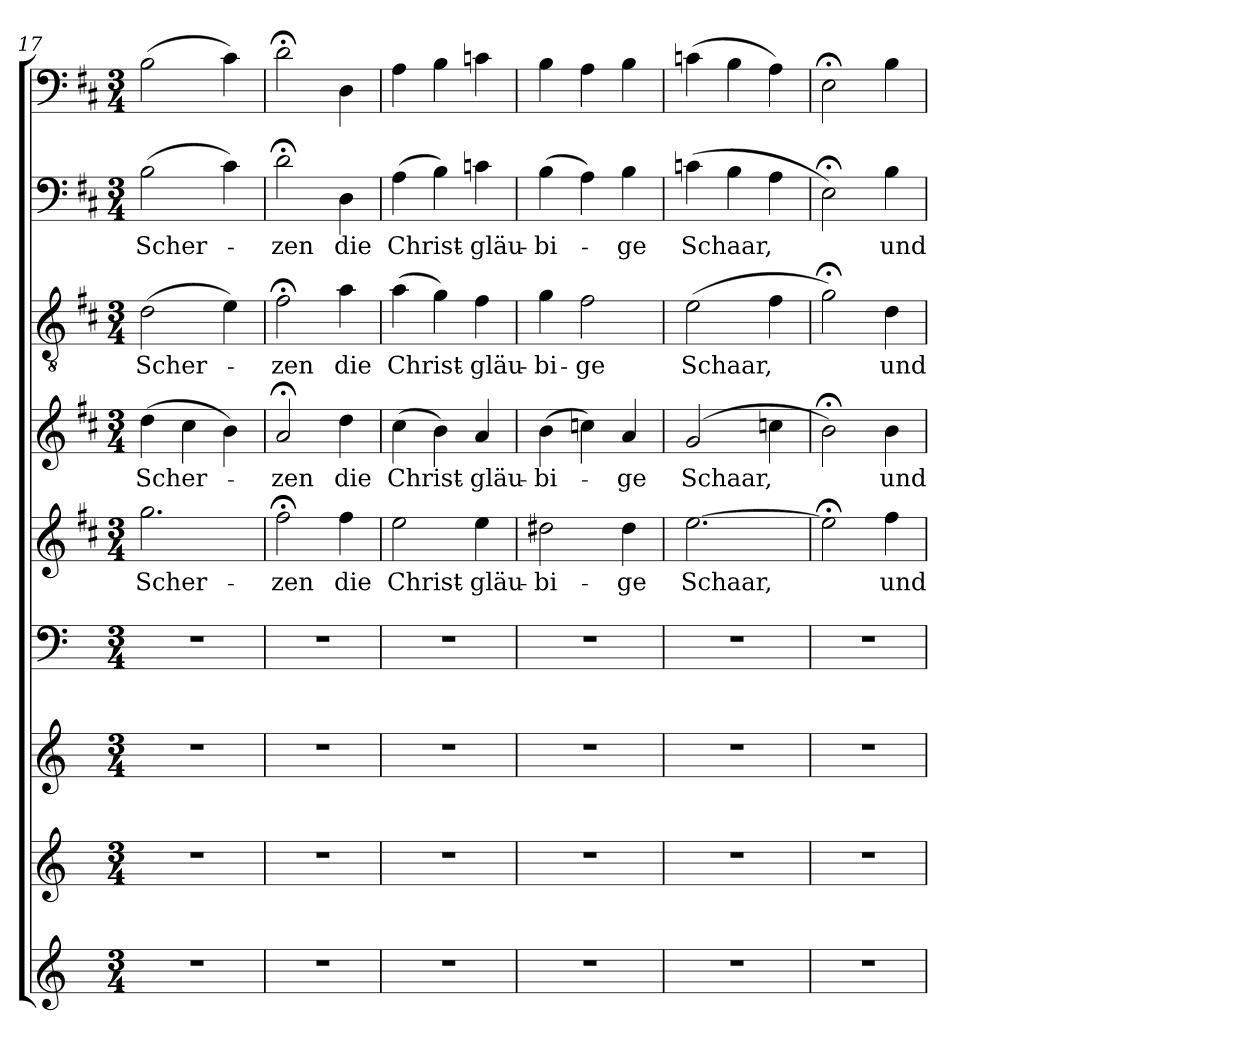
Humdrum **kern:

**kern	**kern	**kern	**kern	**kern	**text	**kern	**text	**kern	**text	**kern	**text	**kern
*part9	*part8	*part7	*part6	*part5	*part5	*part4	*part4	*part3	*part3	*part2	*part2	*part1
*staff9	*staff8	*staff7	*staff6	*staff5	*staff5	*staff4	*staff4	*staff3	*staff3	*staff2	*staff2	*staff1
*clefG2	*clefG2	*clefG2	*clefF4	*clefG2	*	*clefG2	*	*clefGv2	*	*clefF4	*	*clefF4
*k[]	*k[]	*k[]	*k[]	*k[f#c#]	*	*k[f#c#]	*	*k[f#c#]	*	*k[f#c#]	*	*k[f#c#]
*M3/4	*M3/4	*M3/4	*M3/4	*M3/4	*	*M3/4	*	*M3/4	*	*M3/4	*	*M3/4
=17	=17	=17	=17	=17	=17	=17	=17	=17	=17	=17	=17	=17
2.r	2.r	2.r	2.r	2.gg\	Scher-	(4dd\	Scher-	(2d\	Scher-	(2B\	Scher-	(2B\
.	.	.	.	.	.	4cc#\	.	.	.	.	.	.
.	.	.	.	.	.	4b\)	.	4e\)	.	4c#\)	.	4c#\)
=18	=18	=18	=18	=18	=18	=18	=18	=18	=18	=18	=18	=18
2.r	2.r	2.r	2.r	2ff#;<\	-zen	2a;</	-zen	2f#;<\	-zen	2d;<\	-zen	2d;<\
.	.	.	.	4ff#\	die	4dd\	die	4a\	die	4D\	die	4D\
=19	=19	=19	=19	=19	=19	=19	=19	=19	=19	=19	=19	=19
2.r	2.r	2.r	2.r	2ee\	Christ-	(4cc#\	Christ-	(4a\	Christ-	(4A\	Christ-	4A\
.	.	.	.	.	.	4b\)	.	4g\)	.	4B\)	.	4B\
.	.	.	.	4ee\	-gläu-	4a/	-gläu-	4f#\	-gläu-	4cn\	-gläu-	4cn\
=20	=20	=20	=20	=20	=20	=20	=20	=20	=20	=20	=20	=20
2.r	2.r	2.r	2.r	2dd#X\	-bi-	(4b\	-bi-	4g\	-bi-	(4B\	-bi-	4B\
.	.	.	.	.	.	4ccn\)	.	2f#\	-ge	4A\)	.	4A\
.	.	.	.	4dd#\	-ge	4a/	-ge	.	.	4B\	-ge	4B\
=21	=21	=21	=21	=21	=21	=21	=21	=21	=21	=21	=21	=21
2.r	2.r	2.r	2.r	[2.ee\	Schaar,	(2g/	Schaar,	(2e\	Schaar,	(4cn\	Schaar,	(4cn\
.	.	.	.	.	.	.	.	.	.	4B\	.	4B\
.	.	.	.	.	.	4ccn\	.	4f#\	.	4A\	.	4A\)
=22	=22	=22	=22	=22	=22	=22	=22	=22	=22	=22	=22	=22
2.r	2.r	2.r	2.r	2ee;<\]	.	2b;<\)	.	2g;<\)	.	2E;<\)	.	2E;<\
.	.	.	.	4ff#\	und	4b\	und	4d\	und	4B\	und	4B\
=	=	=	=	=	=	=	=	=	=	=	=	=
*-	*-	*-	*-	*-	*-	*-	*-	*-	*-	*-	*-	*-
